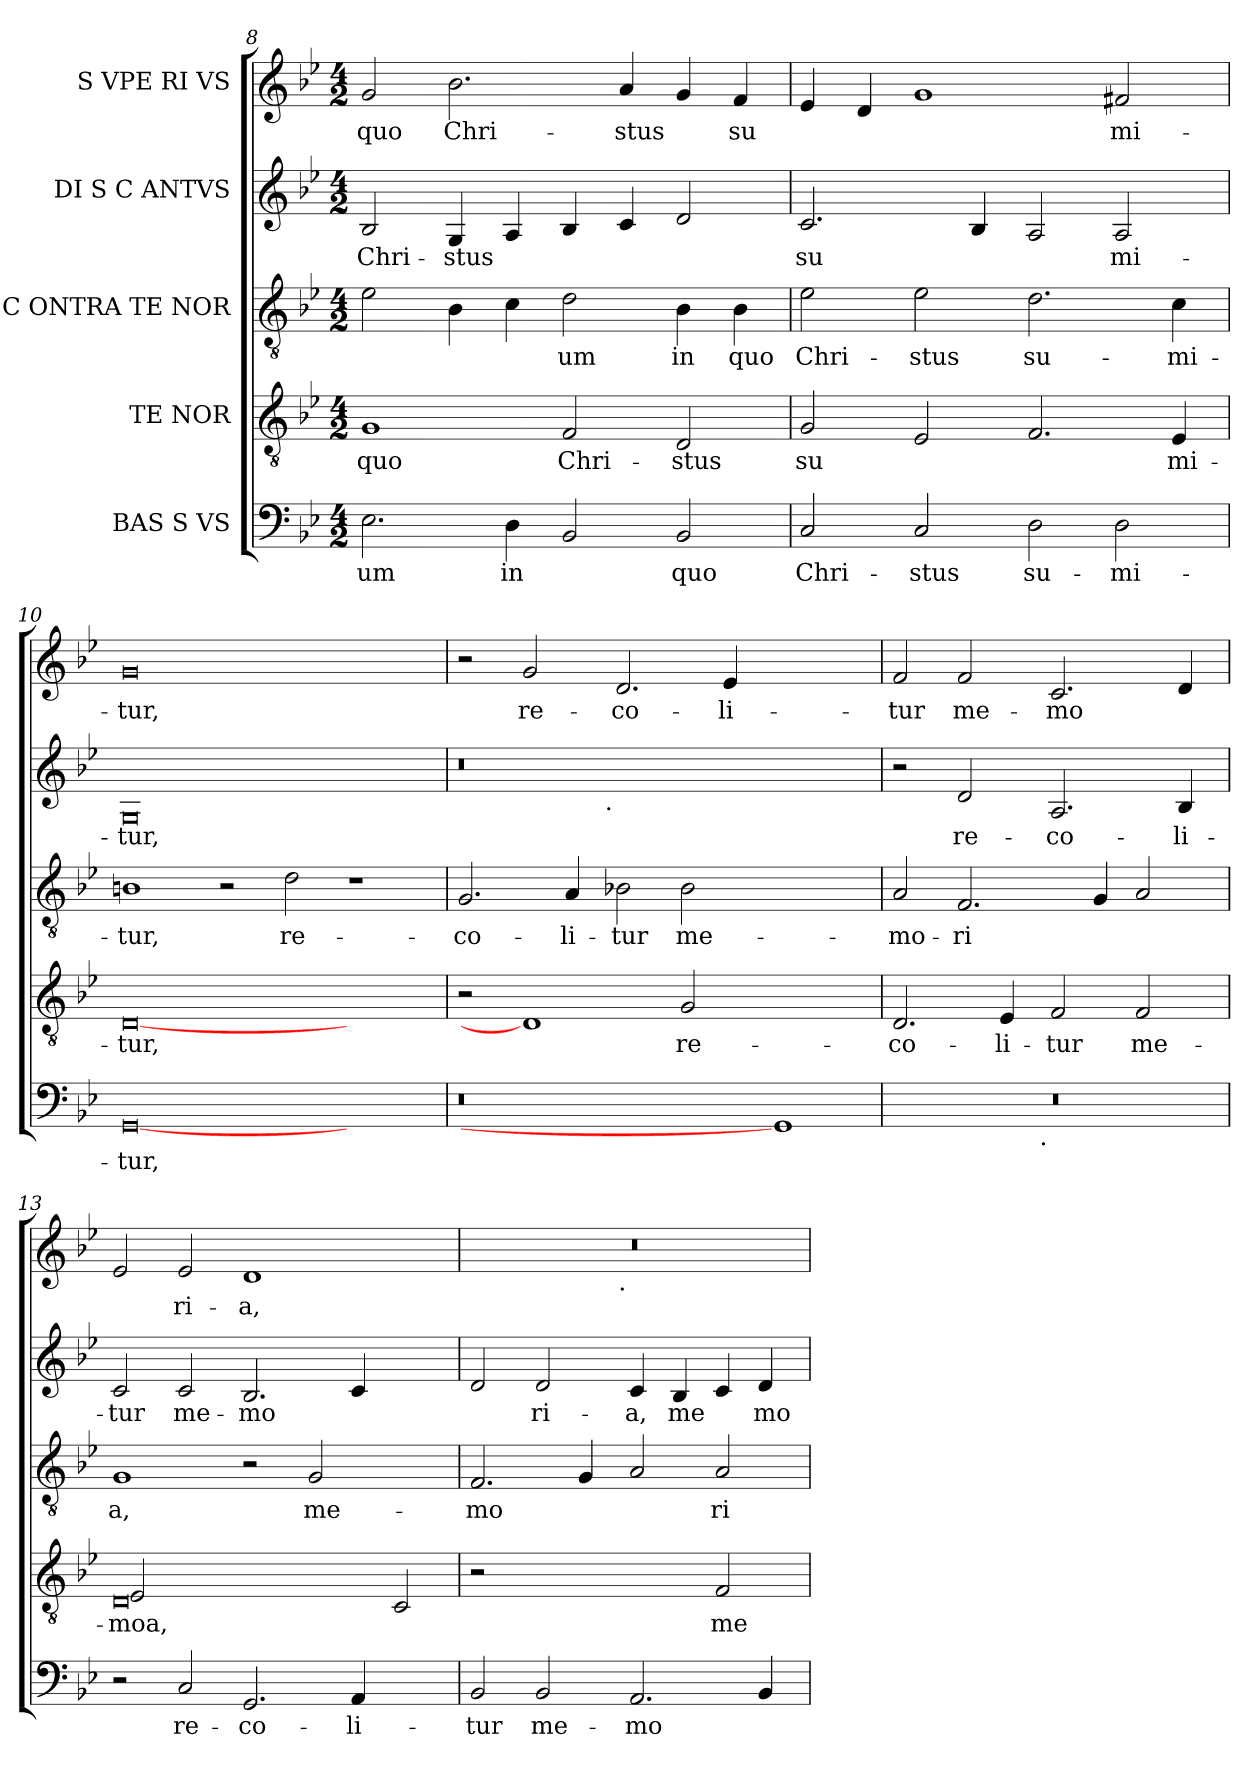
**kern	**text	**kern	**text	**kern	**text	**kern	**text	**kern	**text
*part5	*part5	*part4	*part4	*part3	*part3	*part2	*part2	*part1	*part1
*staff5	*staff5	*staff4	*staff4	*staff3	*staff3	*staff2	*staff2	*staff1	*staff1
*I"BAS S VS	*	*I"TE NOR	*	*I"C ONTRA  TE NOR	*	*I"DI S C ANTVS	*	*I"S VPE RI VS	*
*clefF4	*	*clefGv2	*	*clefGv2	*	*clefG2	*	*clefG2	*
*k[b-e-]	*	*k[b-e-]	*	*k[b-e-]	*	*k[b-e-]	*	*k[b-e-]	*
*B-:	*	*B-:	*	*B-:	*	*B-:	*	*B-:	*
*M4/2	*	*M4/2	*	*M4/2	*	*M4/2	*	*M4/2	*
=8	=8	=8	=8	=8	=8	=8	=8	=8	=8
!	!LO:LY:b:cj	!	!LO:LY:b:cj	!	!LO:LY:b:cj	!	!LO:LY:b:cj	!	!LO:LY:b:cj
2.E-\	-um	1G	quo	2e-\	--	2B-/	Chri-	2g/	quo
!	!	!	!	!	!LO:LY:b:cj	!	!LO:LY:b:cj	!	!LO:LY:b:cj
.	.	.	.	4B-\	--	4G/	-stus	2.b-\	Chri-
!	!LO:LY:b:cj	!	!	!	!LO:LY:b:cj	!	!LO:LY:b:cj	!	!
4D\	in	.	.	4c\	--	4A/	.	.	.
!	!LO:LY:b:cj	!	!LO:LY:b:cj	!	!LO:LY:b:cj	!	!LO:LY:b:cj	!	!
2BB-/	.	2F/	Chri-	2d\	-um	4B-/	.	.	.
!	!	!	!	!	!	!	!LO:LY:b:cj	!	!LO:LY:b:cj
.	.	.	.	.	.	4c/	.	4a/	-stus
!	!LO:LY:b:cj	!	!LO:LY:b:cj	!	!LO:LY:b:cj	!	!LO:LY:b:cj	!	!LO:LY:b:cj
2BB-/	quo	2D/	-stus	4B-\	in	2d/	.	4g/	.
!	!	!	!	!	!LO:LY:b:cj	!	!	!	!LO:LY:b:cj
.	.	.	.	4B-\	quo	.	.	4f/	su-
=9	=9	=9	=9	=9	=9	=9	=9	=9	=9
!	!LO:LY:b:cj	!	!LO:LY:b:cj	!	!LO:LY:b:cj	!	!LO:LY:b:cj	!	!LO:LY:b:cj
2C/	Chri-	2G/	su-	2e-\	Chri-	2.c/	su-	4e-/	--
!	!	!	!	!	!	!	!	!	!LO:LY:b:cj
.	.	.	.	.	.	.	.	4d/	--
!	!LO:LY:b:cj	!	!LO:LY:b:cj	!	!LO:LY:b:cj	!	!	!	!LO:LY:b:cj
2C/	-stus	2E-/	--	2e-\	-stus	.	.	1g	--
!	!	!	!	!	!	!	!LO:LY:b:cj	!	!
.	.	.	.	.	.	4B-/	--	.	.
!	!LO:LY:b:cj	!	!LO:LY:b:cj	!	!LO:LY:b:cj	!	!LO:LY:b:cj	!	!
2D\	su-	2.F/	--	2.d\	su-	2A/	--	.	.
!	!LO:LY:b:cj	!	!	!	!	!	!LO:LY:b:cj	!	!LO:LY:b:cj
2D\	-mi-	.	.	.	.	2A/	-mi-	2f#X/	-mi-
!	!	!	!LO:LY:b:cj	!	!LO:LY:b:cj	!	!	!	!
.	.	4E-/	-mi-	4c\	-mi-	.	.	.	.
=10	=10	=10	=10	=10	=10	=10	=10	=10	=10
!	!LO:LY:b:cj	!	!LO:LY:b:cj	!	!LO:LY:b:cj	!	!LO:LY:b:cj	!	!LO:LY:b:cj
[0GG	-tur,	[0D	-tur,	1Bn	-tur,	0G	-tur,	0g	-tur,
.	.	.	.	2r	.	.	.	.	.
!	!	!	!	!	!LO:LY:b:cj	!	!	!	!
.	.	.	.	2d\	re-	.	.	.	.
1ryy	.	1ryy	.	1r	.	1ryy	.	1ryy	.
=11	=11	=11	=11	=11	=11	=11	=11	=11	=11
!	!	!	!	!	!LO:LY:b:cj	!	!	!	!
*	*	*	*	*	*	*^	*	*	*
0r	.	2r	.	2.G/	-co-	0r	2ryy	.	2r	.
!	!	!	!	!	!	!	!	!	!	!LO:LY:b:cj
.	.	1D]	.	.	.	.	4...ryy	.	2g/	re-
!	!	!	!	!	!LO:LY:b:cj	!	!	!	!	!
.	.	.	.	4A/	-li-	.	.	.	.	.
!	!	!	!	!	!	!	!LO:TX:b:t=.	!	!	!
.	.	.	.	.	.	.	1ryy	.	.	.
!	!	!	!	!	!LO:LY:b:cj	!	!	!	!	!LO:LY:b:cj
.	.	.	.	2B-X\	-tur	.	.	.	2.d/	-co-
!	!	!	!LO:LY:b:cj	!	!LO:LY:b:cj	!	!	!	!	!
.	.	2G/	re-	2B-\	me-	.	.	.	.	.
!	!	!	!	!	!	!	!	!	!	!LO:LY:b:cj
.	.	.	.	.	.	.	.	.	4e-/	-li-
.	.	.	.	.	.	.	1ryy	.	.	.
1GG]	.	1ryy	.	1ryy	.	1ryy	.	.	1ryy	.
.	.	.	.	.	.	.	32ryy	.	.	.
=12	=12	=12	=12	=12	=12	=12	=12	=12	=12	=12
!	!	!	!LO:LY:b:cj	!	!LO:LY:b:cj	!	!	!	!	!LO:LY:b:cj
*^	*	*	*	*	*	*v	*v	*	*	*
0r	2ryy	.	2.D/	-co-	2A/	-mo-	2r	.	2f/	-tur
!	!	!	!	!	!	!LO:LY:b:cj	!	!LO:LY:b:cj	!	!LO:LY:b:cj
.	4...ryy	.	.	.	2.F/	-ri-	2d/	re-	2f/	me-
!	!	!	!	!LO:LY:b:cj	!	!	!	!	!	!
.	.	.	4E-/	-li-	.	.	.	.	.	.
!	!LO:TX:b:t=.	!	!	!	!	!	!	!	!	!
.	1ryy	.	.	.	.	.	.	.	.	.
!	!	!	!	!LO:LY:b:cj	!	!	!	!LO:LY:b:cj	!	!LO:LY:b:cj
.	.	.	2F/	-tur	.	.	2.A/	-co-	2.c/	-mo-
!	!	!	!	!	!	!LO:LY:b:cj	!	!	!	!
.	.	.	.	.	4G/	--	.	.	.	.
!	!	!	!	!LO:LY:b:cj	!	!LO:LY:b:cj	!	!	!	!
.	.	.	2F/	me-	2A/	--	.	.	.	.
!	!	!	!	!	!	!	!	!LO:LY:b:cj	!	!LO:LY:b:cj
.	.	.	.	.	.	.	4B-/	-li-	4d/	--
.	32ryy	.	.	.	.	.	.	.	.	.
!!LO:PB:g=z
=13	=13	=13	=13	=13	=13	=13	=13	=13	=13	=13
*	*	*	*^	*	*	*	*	*	*	*
!	!	!	!	!	!LO:LY:b:cj	!	!LO:LY:b:cj	!	!LO:LY:b:cj	!	!LO:LY:b:cj
*v	*v	*	*	*	*	*	*	*	*	*	*
2r	.	0D	2E-/	-moa,-	1G	-a,	2c/	-tur	2e-/	--
!	!LO:LY:b:cj	!	!	!	!	!	!	!LO:LY:b:cj	!	!LO:LY:b:cj
2C/	re-	.	0ryy	.	.	.	2c/	me-	2e-/	-ri-
!	!LO:LY:b:cj	!	!	!	!	!	!	!LO:LY:b:cj	!	!LO:LY:b:cj
2.GG/	-co-	.	.	.	2r	.	2.B-/	-mo-	1d	-a,
!	!	!	!	!	!	!LO:LY:b:cj	!	!	!	!
.	.	.	.	.	2G/	me-	.	.	.	.
!	!LO:LY:b:cj	!	!	!	!	!	!	!LO:LY:b:cj	!	!
4AA/	-li-	.	.	.	.	.	4c/	--	.	.
!	!	!	!	!LO:LY:b:cj	!	!	!	!	!	!
2ryy	.	2C/	.	-	2ryy	.	2ryy	.	2ryy	.
*	*	*v	*v	*	*	*	*	*	*	*
=14	=14	=14	=14	=14	=14	=14	=14	=14	=14
!	!LO:LY:b:cj	!	!	!	!LO:LY:b:cj	!	!LO:LY:b:cj	!	!
*	*	*	*	*	*	*	*	*^	*
2BB-/	-tur	2r	.	2.F/	-mo-	2d/	--	0r	2ryy	.
!	!LO:LY:b:cj	!	!	!	!	!	!LO:LY:b:cj	!	!	!
2BB-/	me-	1ryy	.	.	.	2d/	-ri-	.	4...ryy	.
!	!	!	!	!	!LO:LY:b:cj	!	!	!	!	!
.	.	.	.	4G/	--	.	.	.	.	.
!	!	!	!	!	!	!	!	!	!LO:TX:b:t=.	!
.	.	.	.	.	.	.	.	.	1ryy	.
!	!LO:LY:b:cj	!	!	!	!LO:LY:b:cj	!	!LO:LY:b:cj	!	!	!
2.AA/	-mo-	.	.	2A/	--	4c/	-a,	.	.	.
!	!	!	!	!	!	!	!LO:LY:b:cj	!	!	!
.	.	.	.	.	.	4B-/	me-	.	.	.
!	!	!	!LO:LY:b:cj	!	!LO:LY:b:cj	!	!LO:LY:b:cj	!	!	!
.	.	2F/	me-	2A/	-ri-	4c/	--	.	.	.
!	!LO:LY:b:cj	!	!	!	!	!	!LO:LY:b:cj	!	!	!
4BB-/	--	.	.	.	.	4d/	-mo-	.	.	.
.	.	.	.	.	.	.	.	.	32ryy	.
*	*	*	*	*	*	*	*	*v	*v	*
=	=	=	=	=	=	=	=	=	=
*-	*-	*-	*-	*-	*-	*-	*-	*-	*-
